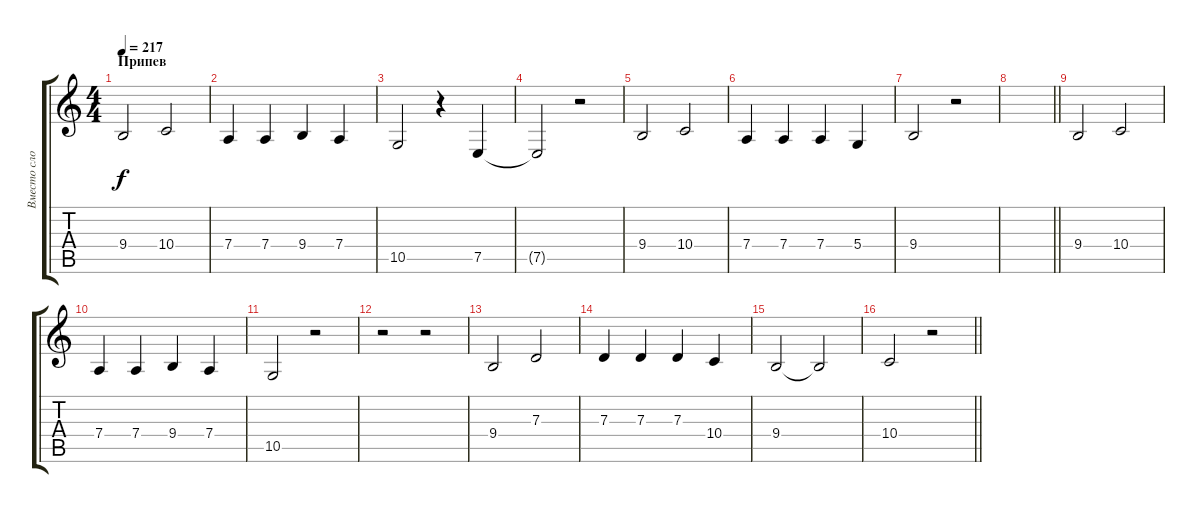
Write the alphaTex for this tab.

\track ("Вместо слов" "Вместо сло") {instrument fx5brightness}
\staff {score tabs}
\tuning (E4 B3 G3 D3 A2 E2) {hide}
\ts (4 4)
\section ("" "Припев")
\tempo 217
\clef g2
\ks c
9.4.2{dy f} 10.4.2 |
7.4.4 7.4.4 9.4.4 7.4.4 |
10.5.2 r.4 7.5.4 |
7.5{t}.2 r.2 |
9.4.2 10.4.2 |
7.4.4 7.4.4 7.4.4 5.4.4 |
9.4.2 r.2 |
\barLineRight lightlight
|
9.4.2 10.4.2 |
7.4.4 7.4.4 9.4.4 7.4.4 |
10.5.2 r.2 |
r.2 r.2 |
9.4.2 7.3.2 |
7.3.4 7.3.4 7.3.4 10.4.4 |
9.4.2 9.4{t}.2 |
\barLineRight lightlight
10.4.2 r.2
